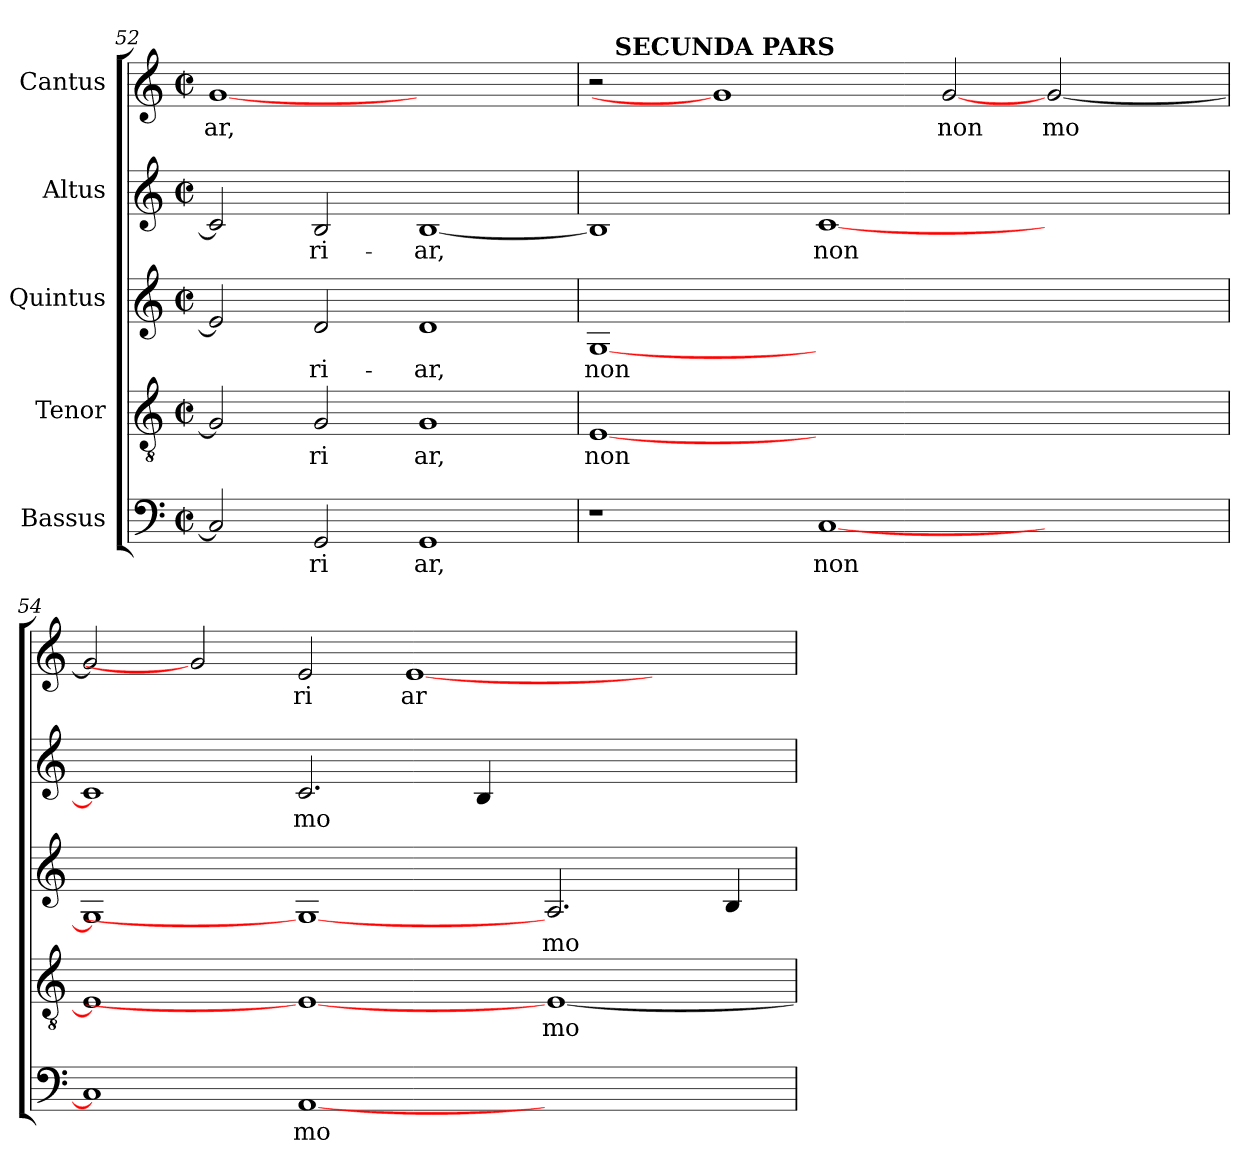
**kern	**text	**kern	**text	**kern	**text	**kern	**text	**kern	**text
*part5	*part5	*part4	*part4	*part3	*part3	*part2	*part2	*part1	*part1
*staff5	*staff5	*staff4	*staff4	*staff3	*staff3	*staff2	*staff2	*staff1	*staff1
*I"Bassus	*	*I"Tenor	*	*I"Quintus	*	*I"Altus	*	*I"Cantus	*
*clefF4	*	*clefGv2	*	*clefG2	*	*clefG2	*	*clefG2	*
*k[]	*	*k[]	*	*k[]	*	*k[]	*	*k[]	*
*C:	*	*C:	*	*C:	*	*C:	*	*C:	*
*M2/2	*	*M2/2	*	*M2/2	*	*M2/2	*	*M2/2	*
*met(c|)	*	*met(c|)	*	*met(c|)	*	*met(c|)	*	*met(c|)	*
=52	=52	=52	=52	=52	=52	=52	=52	=52	=52
!	!LO:LY:b:cj	!	!LO:LY:b:cj	!	!LO:LY:b:cj	!	!LO:LY:b:cj	!	!LO:LY:b:cj
2C/]	.	2G/]	.	2e/]	--	2c/]	--	[1g	ar,
!	!LO:LY:b:cj	!	!LO:LY:b:cj	!	!LO:LY:b:cj	!	!LO:LY:b:cj	!	!
2GG/	ri	2G/	ri	2d/	-ri-	2B/	-ri-	.	.
!	!LO:LY:b:cj	!	!LO:LY:b:cj	!	!LO:LY:b:cj	!	!LO:LY:b:cj	!	!
1GG	ar,	1G	ar,	1d	-ar,	[<1B	-ar,	1ryy	.
=53	=53	=53	=53	=53	=53	=53	=53	=53	=53
!	!	!	!LO:LY:b:cj	!	!LO:LY:b:cj	!	!LO:LY:b:cj	!	!
*	*	*	*	*	*	*	*	*^	*
1r	.	[<1E	non	[<1G	non	1B]	.	2r	32.ryy	.
!	!	!	!	!	!	!	!	!	!LO:TX:a:B:t=SECUNDA PARS	!
.	.	.	.	.	.	.	.	.	1ryy	.
.	.	.	.	.	.	.	.	1g]	.	.
!	!LO:LY:b:cj	!	!	!	!	!	!LO:LY:b:cj	!	!	!
[<1C	non	1.ryy	.	1.ryy	.	[<1c	non	.	.	.
.	.	.	.	.	.	.	.	.	1ryy	.
!	!	!	!	!	!	!	!	!	!	!LO:LY:b:cj
.	.	.	.	.	.	.	.	[2g	.	non
!	!	!	!	!	!	!	!	!	!	!LO:LY:b:cj
2ryy	.	.	.	.	.	2ryy	.	[<2g/	.	mo
.	.	.	.	.	.	.	.	.	4ryy	.
.	.	.	.	.	.	.	.	.	8ryy	.
.	.	.	.	.	.	.	.	.	16ryy	.
.	.	.	.	.	.	.	.	.	64ryy	.
=54	=54	=54	=54	=54	=54	=54	=54	=54	=54	=54
!	!LO:LY:b:cj	!	!LO:LY:b:cj	!	!LO:LY:b:cj	!	!LO:LY:b:cj	!	!	!LO:LY:b:cj
*	*	*	*	*	*	*	*	*v	*v	*
1C]	.	1E]	.	1G]	.	1c]	.	2g/]	.
.	.	.	.	.	.	.	.	2g]	.
!	!LO:LY:b:cj	!	!	!	!	!	!LO:LY:b:cj	!	!LO:LY:b:cj
[<1AA	mo	1E_	.	1G_	.	2.c/	mo-	2e/	ri
!	!	!	!	!	!	!	!	!	!LO:LY:b:cj
.	.	.	.	.	.	.	.	[<1e	ar
!	!	!	!	!	!	!	!LO:LY:b:cj	!	!
.	.	.	.	.	.	4B/	--	.	.
!	!	!	!LO:LY:b:cj	!	!LO:LY:b:cj	!	!	!	!
1ryy	.	[<1E	mo	2.A/	mo-	1ryy	.	.	.
.	.	.	.	.	.	.	.	2ryy	.
!	!	!	!	!	!LO:LY:b:cj	!	!	!	!
.	.	.	.	4B/	--	.	.	.	.
=	=	=	=	=	=	=	=	=	=
*-	*-	*-	*-	*-	*-	*-	*-	*-	*-
